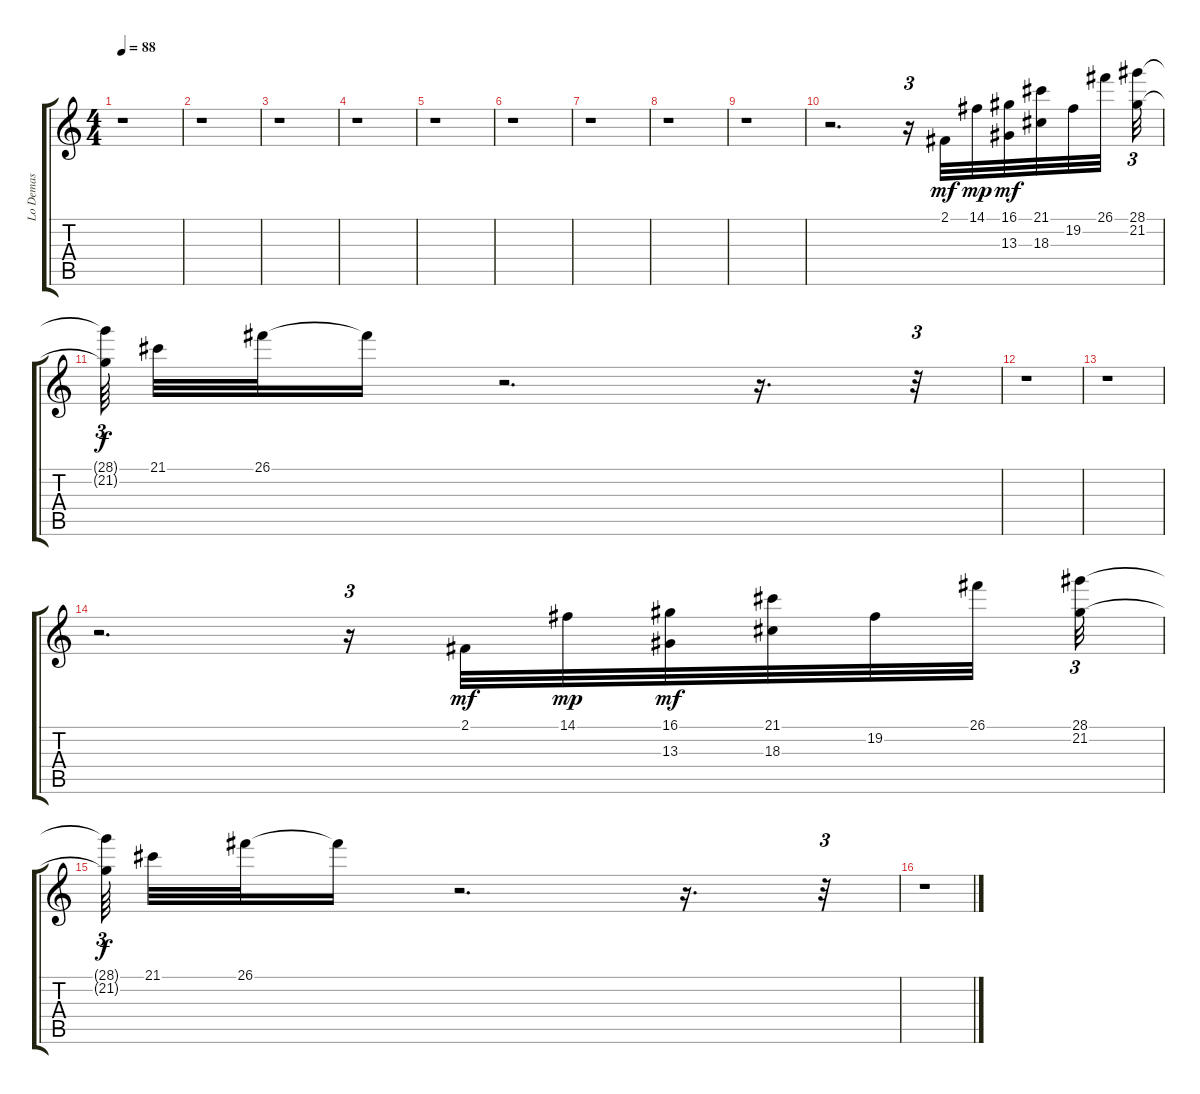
\track ("Lo Demas" "Lo Demas") {instrument guitarfretnoise}
\staff {score tabs}
\tuning (E4 B3 G3 D3 A2 E2) {hide}
\ts (4 4)
\tempo 88
\clef g2
\ks c
r.1{dy f} |
r.1 |
r.1 |
r.1 |
r.1 |
r.1 |
r.1 |
r.1 |
r.1 |
r.2{d} r.16{tu (3 2)} 2.1.32{dy mf volume 10 balance 6 instrument fx5brightness} 14.1.32{dy mp} (16.1 13.3).32{dy mf} (21.1 18.3).32 19.2.32 26.1.32{beam splitsecondary} (28.1 21.2).32{tu (3 2)} |
(28.1{t} 21.2{t}).64{tu (3 2) dy f beam splitsecondary} 21.1.32 26.1.32 26.1{t}.16 r.2{d} r.16{d} r.32{tu (3 2)} |
r.1 |
r.1 |
r.2{d} r.16{tu (3 2)} 2.1.32{dy mf} 14.1.32{dy mp} (16.1 13.3).32{dy mf} (21.1 18.3).32 19.2.32 26.1.32{beam splitsecondary} (28.1 21.2).32{tu (3 2)} |
(28.1{t} 21.2{t}).64{tu (3 2) dy f beam splitsecondary} 21.1.32 26.1.32 26.1{t}.16 r.2{d} r.16{d} r.32{tu (3 2)} |
r.1
